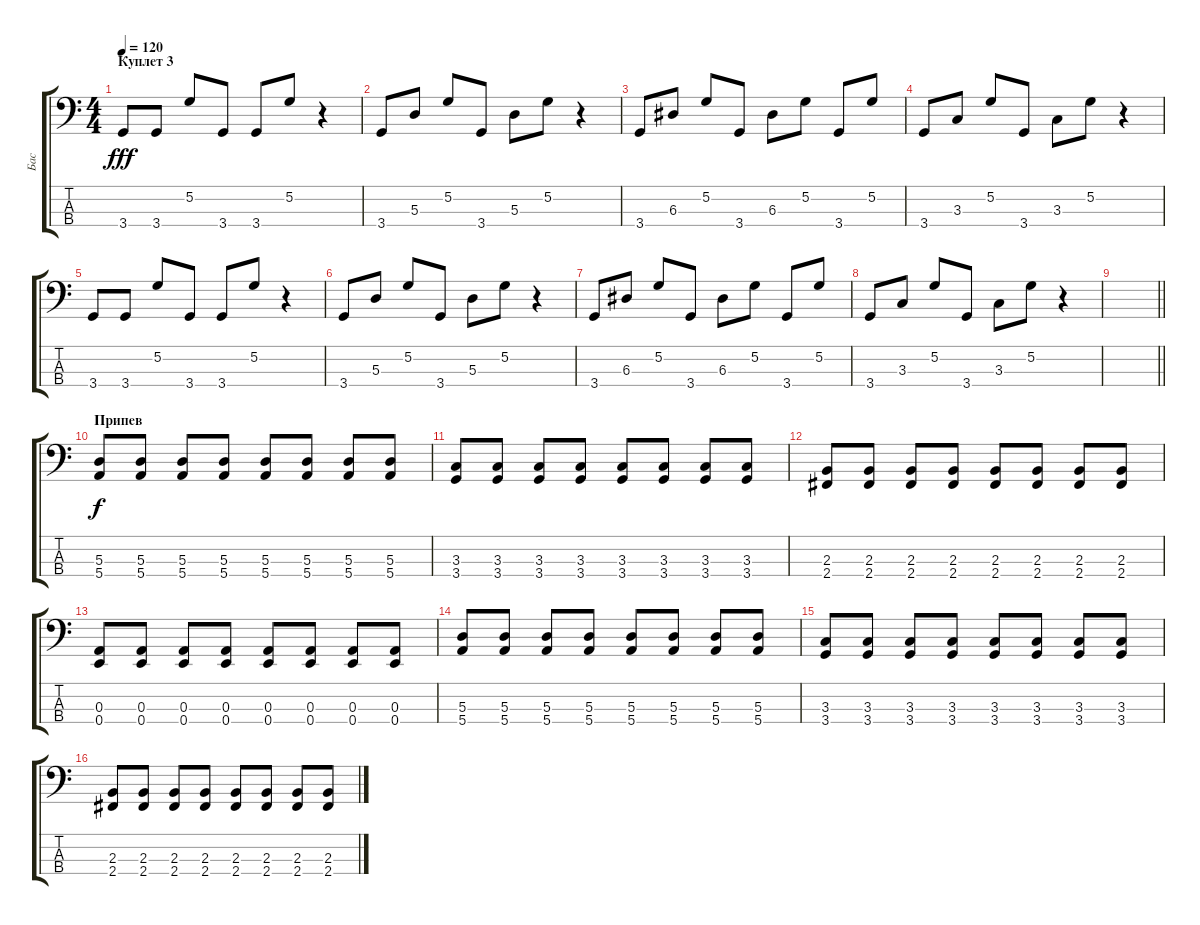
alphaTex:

\track ("Бас" "Бас") {instrument slapbass2}
\staff {score tabs}
\tuning (G2 D2 A1 E1) {hide}
\ts (4 4)
\section ("" "Куплет 3")
\tempo 120
\clef f4
\ks c
3.4.8{dy fff} 3.4.8 5.2.8 3.4.8 3.4.8 5.2.8 r.4 |
3.4.8 5.3.8 5.2.8 3.4.8 5.3.8 5.2.8 r.4 |
3.4.8 6.3.8 5.2.8 3.4.8 6.3.8 5.2.8 3.4.8 5.2.8 |
3.4.8 3.3.8 5.2.8 3.4.8 3.3.8 5.2.8 r.4 |
3.4.8 3.4.8 5.2.8 3.4.8 3.4.8 5.2.8 r.4 |
3.4.8 5.3.8 5.2.8 3.4.8 5.3.8 5.2.8 r.4 |
3.4.8 6.3.8 5.2.8 3.4.8 6.3.8 5.2.8 3.4.8 5.2.8 |
3.4.8 3.3.8 5.2.8 3.4.8 3.3.8 5.2.8 r.4 |
\barLineRight lightlight
|
\section ("" "Припев")
(5.3 5.4).8{dy f} (5.3 5.4).8 (5.3 5.4).8 (5.3 5.4).8 (5.3 5.4).8 (5.3 5.4).8 (5.3 5.4).8 (5.3 5.4).8 |
(3.3 3.4).8 (3.3 3.4).8 (3.3 3.4).8 (3.3 3.4).8 (3.3 3.4).8 (3.3 3.4).8 (3.3 3.4).8 (3.3 3.4).8 |
(2.3 2.4).8 (2.3 2.4).8 (2.3 2.4).8 (2.3 2.4).8 (2.3 2.4).8 (2.3 2.4).8 (2.3 2.4).8 (2.3 2.4).8 |
(0.3 0.4).8 (0.3 0.4).8 (0.3 0.4).8 (0.3 0.4).8 (0.3 0.4).8 (0.3 0.4).8 (0.3 0.4).8 (0.3 0.4).8 |
(5.3 5.4).8 (5.3 5.4).8 (5.3 5.4).8 (5.3 5.4).8 (5.3 5.4).8 (5.3 5.4).8 (5.3 5.4).8 (5.3 5.4).8 |
(3.3 3.4).8 (3.3 3.4).8 (3.3 3.4).8 (3.3 3.4).8 (3.3 3.4).8 (3.3 3.4).8 (3.3 3.4).8 (3.3 3.4).8 |
(2.3 2.4).8 (2.3 2.4).8 (2.3 2.4).8 (2.3 2.4).8 (2.3 2.4).8 (2.3 2.4).8 (2.3 2.4).8 (2.3 2.4).8
